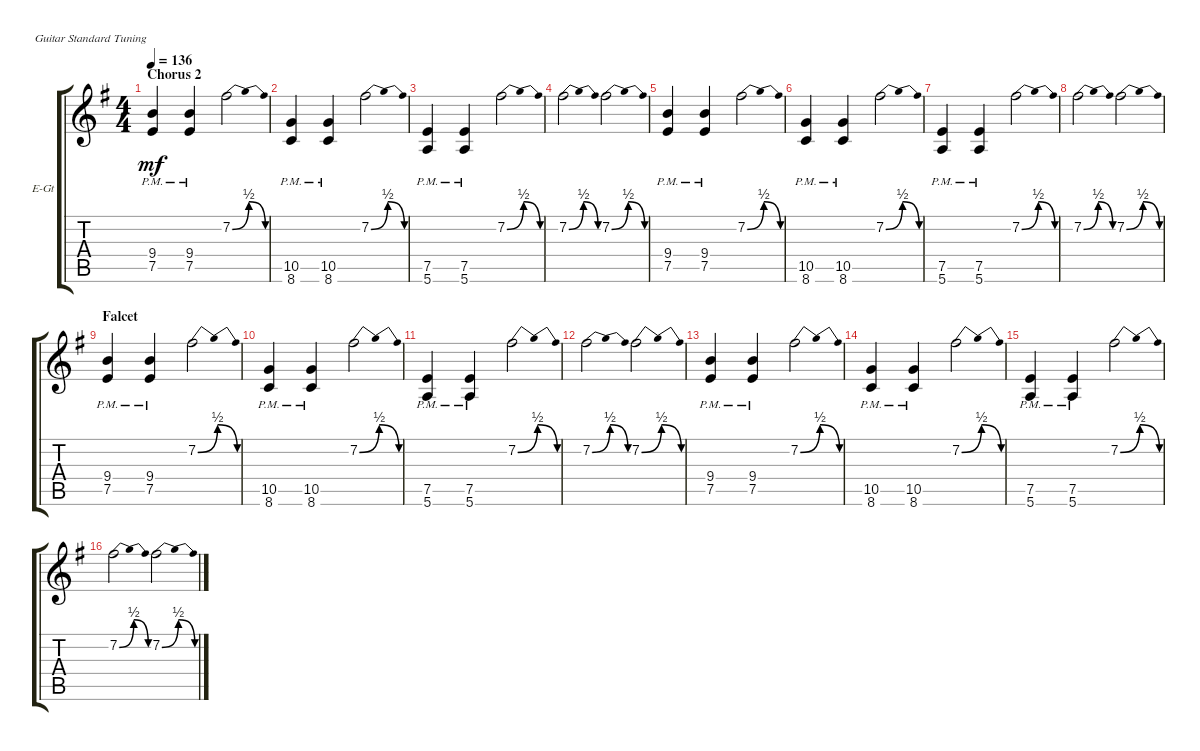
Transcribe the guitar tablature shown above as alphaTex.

\defaultSystemsLayout 4
\bracketExtendMode groupsimilarinstruments
\firstSystemTrackNameOrientation horizontal
\otherSystemsTrackNameOrientation horizontal
\track ("Electric Guitar" "E-Gt") {instrument overdrivenguitar}
\staff {score tabs}
\tuning (E4 B3 G3 D3 A2 E2)
\ts (4 4)
\section ("" "Chorus 2")
\tempo 136
\clef g2
\ks eminor
(7.5{pm} 9.4{pm}).4{dy mf} (7.5{pm} 9.4{pm}).4 7.2{be (bendrelease 0 0 21.599999999999998 2 36 2 47.4 0)}.2 |
(8.6{pm} 10.5{pm}).4 (8.6{pm} 10.5{pm}).4 7.2{be (bendrelease 0 0 21.599999999999998 2 36 2 47.4 0)}.2 |
(5.6{pm} 7.5{pm}).4 (5.6{pm} 7.5{pm}).4 7.2{be (bendrelease 0 0 21.599999999999998 2 36 2 47.4 0)}.2 |
7.2{be (bendrelease 0 0 21.599999999999998 2 36 2 47.4 0)}.2 7.2{be (bendrelease 0 0 21.599999999999998 2 36 2 47.4 0)}.2 |
(7.5{pm} 9.4{pm}).4 (7.5{pm} 9.4{pm}).4 7.2{be (bendrelease 0 0 21.599999999999998 2 36 2 47.4 0)}.2 |
(8.6{pm} 10.5{pm}).4 (8.6{pm} 10.5{pm}).4 7.2{be (bendrelease 0 0 21.599999999999998 2 36 2 47.4 0)}.2 |
(5.6{pm} 7.5{pm}).4 (5.6{pm} 7.5{pm}).4 7.2{be (bendrelease 0 0 21.599999999999998 2 36 2 47.4 0)}.2 |
7.2{be (bendrelease 0 0 21.599999999999998 2 36 2 47.4 0)}.2 7.2{be (bendrelease 0 0 21.599999999999998 2 36 2 47.4 0)}.2 |
\section ("" "Falcet")
(7.5{pm} 9.4{pm}).4 (7.5{pm} 9.4{pm}).4 7.2{be (bendrelease 0 0 21.599999999999998 2 36 2 47.4 0)}.2 |
(8.6{pm} 10.5{pm}).4 (8.6{pm} 10.5{pm}).4 7.2{be (bendrelease 0 0 21.599999999999998 2 36 2 47.4 0)}.2 |
(5.6{pm} 7.5{pm}).4 (5.6{pm} 7.5{pm}).4 7.2{be (bendrelease 0 0 21.599999999999998 2 36 2 47.4 0)}.2 |
7.2{be (bendrelease 0 0 21.599999999999998 2 36 2 47.4 0)}.2 7.2{be (bendrelease 0 0 21.599999999999998 2 36 2 47.4 0)}.2 |
(7.5{pm} 9.4{pm}).4 (7.5{pm} 9.4{pm}).4 7.2{be (bendrelease 0 0 21.599999999999998 2 36 2 47.4 0)}.2 |
(8.6{pm} 10.5{pm}).4 (8.6{pm} 10.5{pm}).4 7.2{be (bendrelease 0 0 21.599999999999998 2 36 2 47.4 0)}.2 |
(5.6{pm} 7.5{pm}).4 (5.6{pm} 7.5{pm}).4 7.2{be (bendrelease 0 0 21.599999999999998 2 36 2 47.4 0)}.2 |
7.2{be (bendrelease 0 0 21.599999999999998 2 36 2 47.4 0)}.2 7.2{be (bendrelease 0 0 21.599999999999998 2 36 2 47.4 0)}.2
